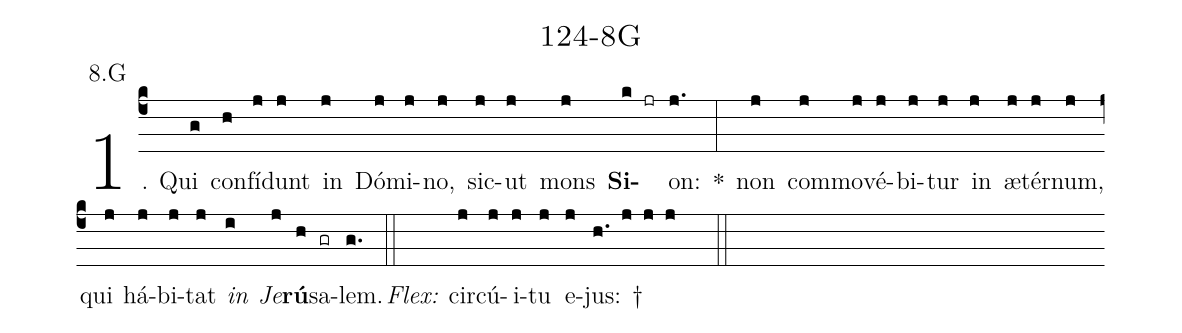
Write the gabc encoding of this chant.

name: 124-8G;
annotation: 8.G;
%%
(c4)1. Qui(g) con(h)fí(j)dunt(j) in(j) Dó(j)mi(j)no,(j) sic(j)ut(j) mons(j) <b>Si</b>(k jr)on:(j.) *(:) non(j) com(j)mo(j)vé(j)bi(j)tur(j) in(j) æ(j)tér(j)num,(j) qui(j) há(j)bi(j)tat(j) <i>in</i>(i) <i>Je</i>(j)<b>rú</b>(h)sa(gr)lem.(g.) (::)
<i>Flex:</i>()  cir(j)cú(j)i(j)tu(j) e(j)jus: †(h. j j j  ::)
